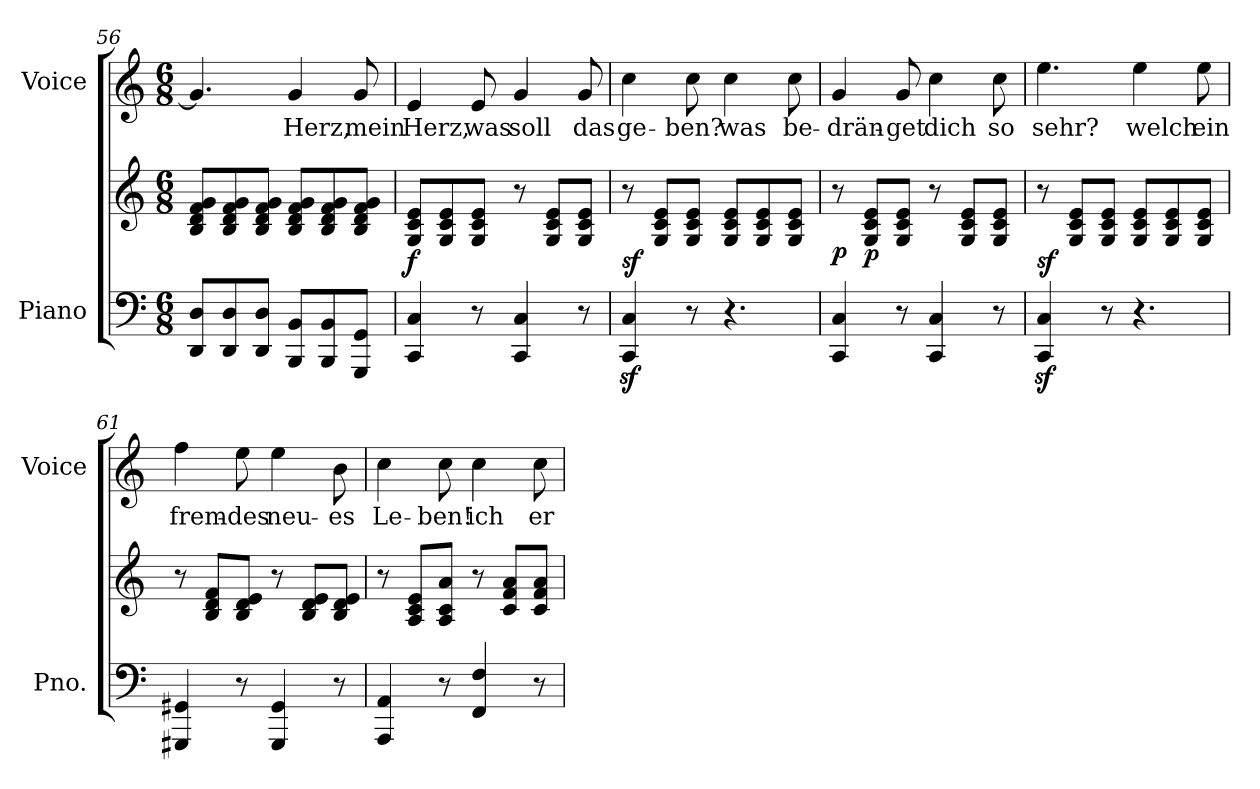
**kern	**kern	**dynam	**kern	**text
*part2	*part2	*part2	*part1	*part1
*staff3	*staff2	*staff2/3	*staff1	*staff1
*I"Piano	*	*	*I"Voice	*
*I'Pno.	*	*	*I'Voice	*
*clefF4	*clefG2	*	*clefG2	*
*k[]	*k[]	*	*k[]	*
*C:	*C:	*	*C:	*
*M6/8	*M6/8	*	*M6/8	*
=56	=56	=56	=56	=56
8DDi/ 8DiL	8Bi/ 8di 8fi 8giL	.	4.gi/]	.
8DDi/ 8Di	8Bi/ 8di 8fi 8gi	.	.	.
8DDi/ 8DiJ	8Bi/ 8di 8fi 8giJ	.	.	.
!	!	!	!	!LO:LY:b:color=#000000
8BBBi/ 8BBiL	8Bi/ 8di 8fi 8giL	.	4gi/	Herz,
8BBBi/ 8BBi	8Bi/ 8di 8fi 8gi	.	.	.
!	!	!	!	!LO:LY:b:color=#000000
8GGGi/ 8GGiJ	8Bi/ 8di 8fi 8giJ	.	8gi/	mein
=57	=57	=57	=57	=57
!	!	!	!	!LO:LY:b:color=#000000
4CCi/ 4Ci	8Gi/ 8ci 8eiL	f	4ei/	Herz,
.	8Gi/ 8ci 8ei	.	.	.
!	!	!	!	!LO:LY:b:color=#000000
8r	8Gi/ 8ci 8eiJ	.	8ei/	was
!	!	!	!	!LO:LY:b:color=#000000
4CCi/ 4Ci	8r	.	4gi/	soll
.	8Gi/ 8ci 8eiL	.	.	.
!	!	!	!	!LO:LY:b:color=#000000
8r	8Gi/ 8ci 8eiJ	.	8gi/	das
!!LO:LB:g=z
=58	=58	=58	=58	=58
!	!	!	!	!LO:LY:b:color=#000000
4CCi/z 4Ciz	8r	sf	4cci\	ge-
.	8Gi/ 8ci 8eiL	.	.	.
!	!	!	!	!LO:LY:b:color=#000000
8r	8Gi/ 8ci 8eiJ	.	8cci\	-ben?
!	!	!	!	!LO:LY:b:color=#000000
4.r	8Gi/ 8ci 8eiL	.	4cci\	was
.	8Gi/ 8ci 8ei	.	.	.
!	!	!	!	!LO:LY:b:color=#000000
.	8Gi/ 8ci 8eiJ	.	8cci\	be-
=59	=59	=59	=59	=59
!	!	!	!	!LO:LY:b:color=#000000
4CCi/ 4Ci	8r	p	4gi/	-drän-
.	8Gi/ 8ci 8eiL	p	.	.
!	!	!	!	!LO:LY:b:color=#000000
8r	8Gi/ 8ci 8eiJ	.	8gi/	-get
!	!	!	!	!LO:LY:b:color=#000000
4CCi/ 4Ci	8r	.	4cci\	dich
.	8Gi/ 8ci 8eiL	.	.	.
!	!	!	!	!LO:LY:b:color=#000000
8r	8Gi/ 8ci 8eiJ	.	8cci\	so
=60	=60	=60	=60	=60
!	!	!	!	!LO:LY:b:color=#000000
4CCi/z 4Ciz	8r	sf	4.eei\	sehr?
.	8Gi/ 8ci 8eiL	.	.	.
8r	8Gi/ 8ci 8eiJ	.	.	.
!	!	!	!	!LO:LY:b:color=#000000
4.r	8Gi/ 8ci 8eiL	.	4eei\	welch
.	8Gi/ 8ci 8ei	.	.	.
!	!	!	!	!LO:LY:b:color=#000000
.	8Gi/ 8ci 8eiJ	.	8eei\	ein
=61	=61	=61	=61	=61
!	!	!	!	!LO:LY:b:color=#000000
4GGG#Xi/ 4GG#Xi	8r	.	4ffi\	frem-
.	8Bi/ 8di 8fiL	.	.	.
!	!	!	!	!LO:LY:b:color=#000000
8r	8Bi/ 8di 8eiJ	.	8eei\	-des
!	!	!	!	!LO:LY:b:color=#000000
4GGG#i/ 4GG#i	8r	.	4eei\	neu-
.	8Bi/ 8di 8eiL	.	.	.
!	!	!	!	!LO:LY:b:color=#000000
8r	8Bi/ 8di 8eiJ	.	8bi\	-es
=62	=62	=62	=62	=62
!	!	!	!	!LO:LY:b:color=#000000
4AAAi/ 4AAi	8r	.	4cci\	Le-
.	8Ai/ 8ci 8eiL	.	.	.
!	!	!	!	!LO:LY:b:color=#000000
8r	8Ai/ 8ci 8aiJ	.	8cci\	-ben!
!	!	!	!	!LO:LY:b:color=#000000
4FFi/ 4Fi	8r	.	4cci\	ich
.	8ci/ 8fi 8aiL	.	.	.
!	!	!	!	!LO:LY:b:color=#000000
8r	8ci/ 8fi 8aiJ	.	8cci\	er-
=	=	=	=	=
*-	*-	*-	*-	*-
